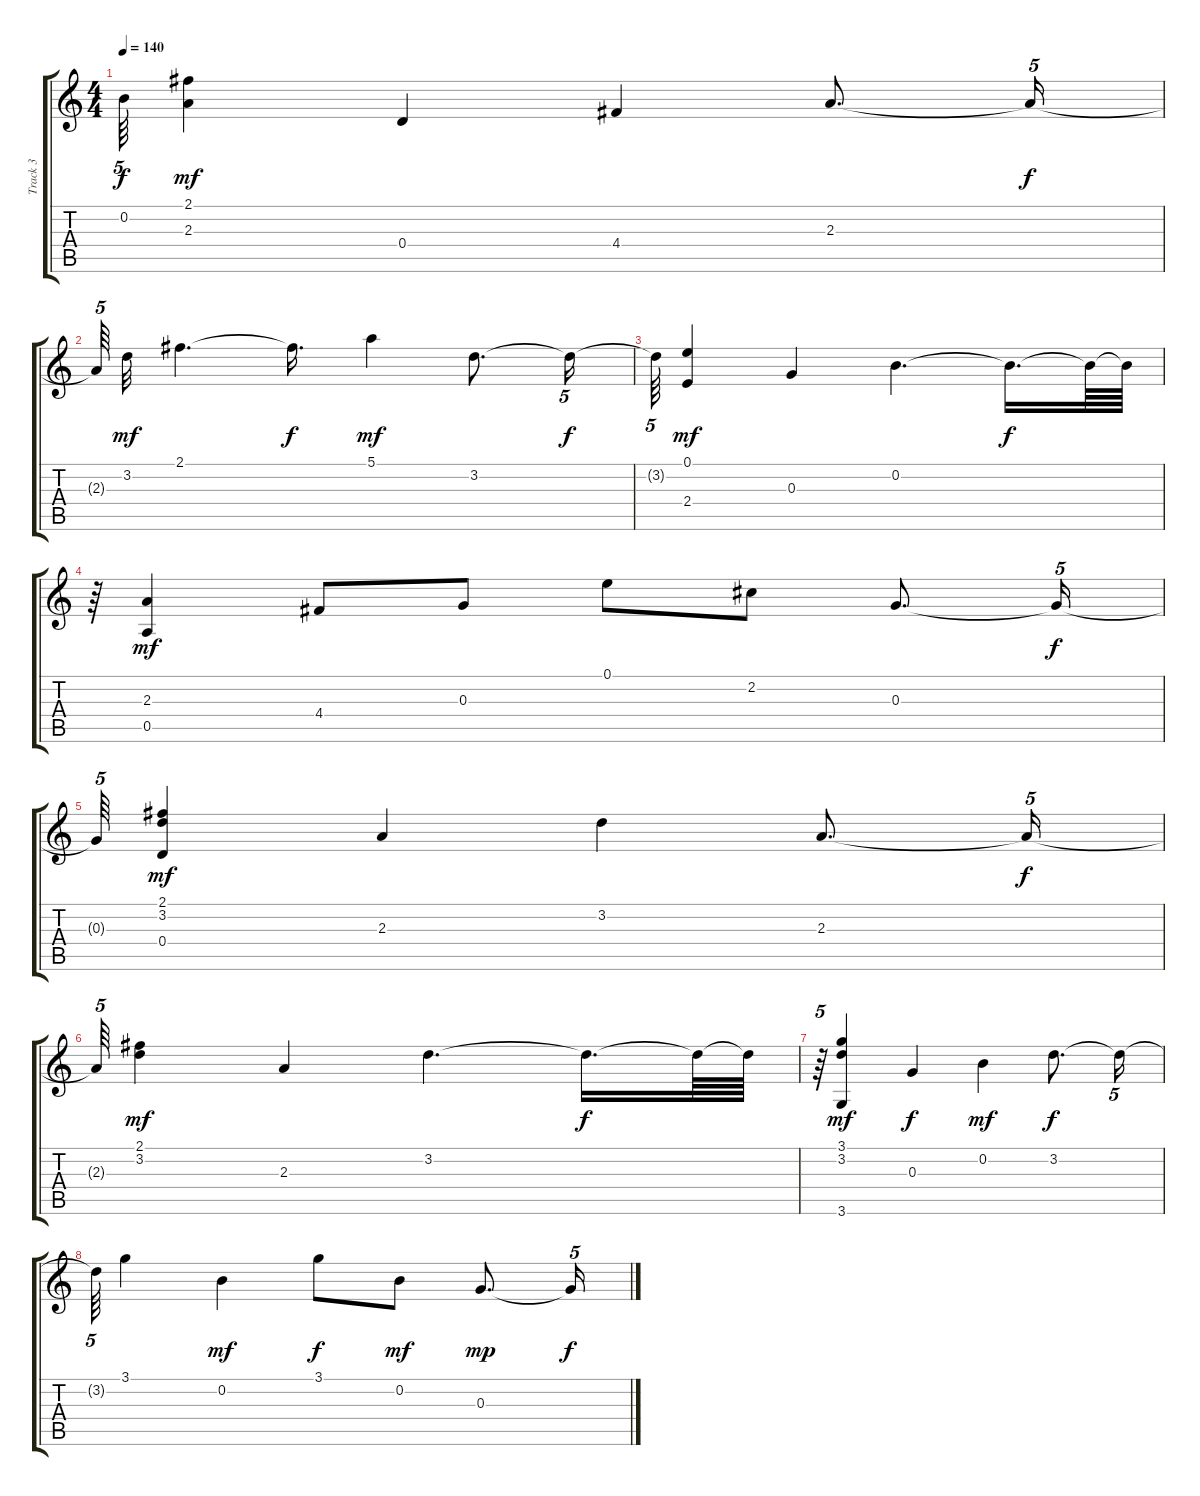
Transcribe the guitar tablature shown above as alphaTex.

\track ("Track 3" "Track 3") {instrument acousticguitarsteel}
\staff {score tabs}
\tuning (E4 B3 G3 D3 A2 E2) {hide}
\ts (4 4)
\tempo 140
\clef g2
\ks c
0.2{t}.64{tu (5 4) dy f} (2.1 2.3).4{dy mf} 0.4.4 4.4.4 2.3.8{d} 2.3{t}.16{tu (5 4) dy f} |
2.3{t}.64{tu (5 4)} 3.2.32{dy mf} 2.1.4{d} 2.1{t}.16{d dy f} 5.1.4{dy mf} 3.2.8{d} 3.2{t}.16{tu (5 4) dy f} |
3.2{t}.64{tu (5 4)} (0.1 2.4).4{dy mf} 0.3.4 0.2.4{d} 0.2{t}.16{d dy f} 0.2{t}.64 0.2{t}.64 |
r.64{tu (5 4)} (2.3 0.5).4{dy mf} 4.4.8 0.3.8 0.1.8 2.2.8 0.3.8{d} 0.3{t}.16{tu (5 4) dy f} |
0.3{t}.64{tu (5 4)} (2.1 3.2 0.4).4{dy mf} 2.3.4 3.2.4 2.3.8{d} 2.3{t}.16{tu (5 4) dy f} |
2.3{t}.64{tu (5 4)} (2.1 3.2).4{dy mf} 2.3.4 3.2.4{d} 3.2{t}.16{d dy f} 3.2{t}.64 3.2{t}.64 |
r.64{tu (5 4)} (3.1 3.2 3.6).4{dy mf} 0.3.4{dy f} 0.2.4{dy mf} 3.2.8{d dy f} 3.2{t}.16{tu (5 4)} |
3.2{t}.64{tu (5 4)} 3.1.4 0.2.4{dy mf} 3.1.8{dy f} 0.2.8{dy mf} 0.3.8{d dy mp} 0.3{t}.16{tu (5 4) dy f}
